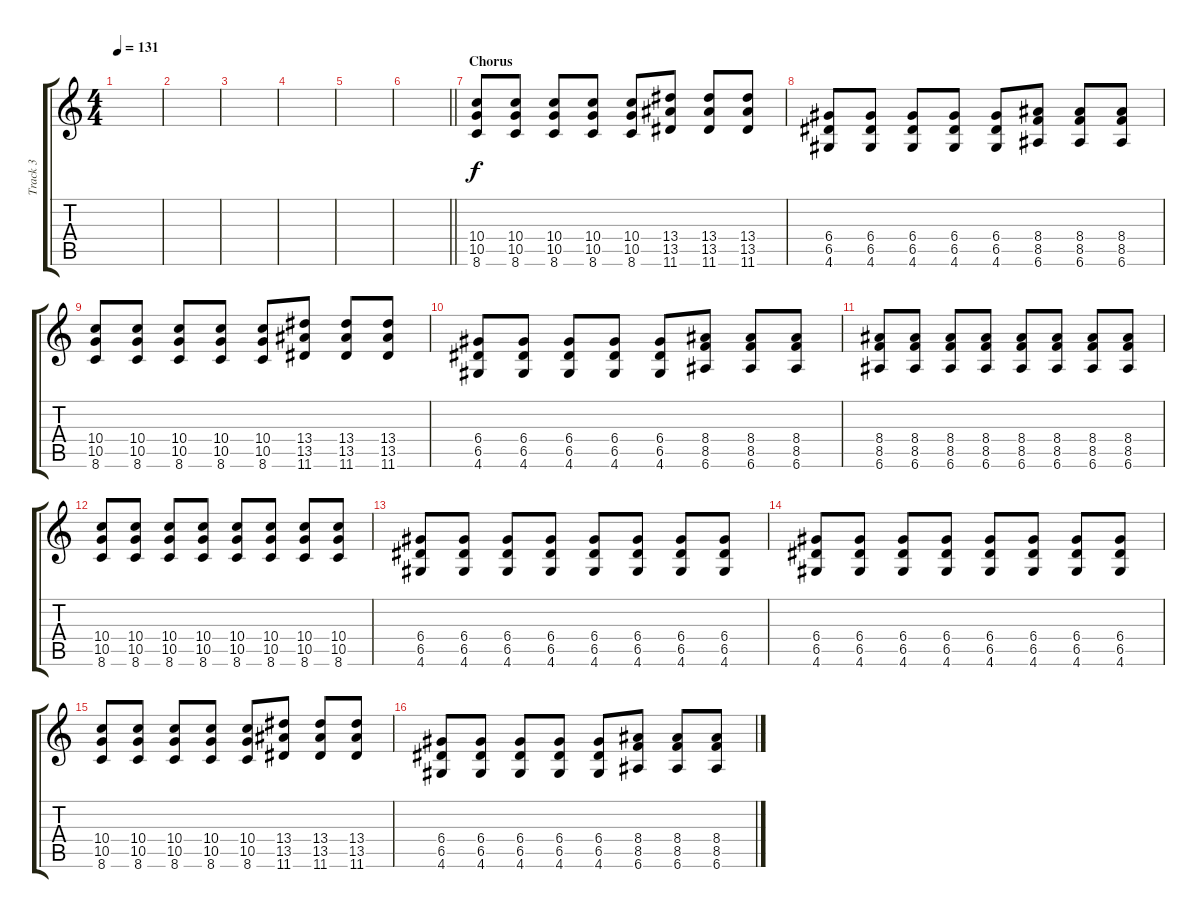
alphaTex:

\track ("Track 3" "Track 3") {instrument overdrivenguitar}
\staff {score tabs}
\tuning (E4 B3 G3 D3 A2 E2) {hide}
\ts (4 4)
\tempo 131
\clef g2
\ks c
|
|
|
|
|
\barLineRight lightlight
|
\section ("" "Chorus")
(10.4 10.5 8.6).8 (10.4 10.5 8.6).8 (10.4 10.5 8.6).8 (10.4 10.5 8.6).8 (10.4 10.5 8.6).8 (13.4 13.5 11.6).8 (13.4 13.5 11.6).8 (13.4 13.5 11.6).8 |
(6.4 6.5 4.6).8 (6.4 6.5 4.6).8 (6.4 6.5 4.6).8 (6.4 6.5 4.6).8 (6.4 6.5 4.6).8 (8.4 8.5 6.6).8 (8.4 8.5 6.6).8 (8.4 8.5 6.6).8 |
(10.4 10.5 8.6).8 (10.4 10.5 8.6).8 (10.4 10.5 8.6).8 (10.4 10.5 8.6).8 (10.4 10.5 8.6).8 (13.4 13.5 11.6).8 (13.4 13.5 11.6).8 (13.4 13.5 11.6).8 |
(6.4 6.5 4.6).8 (6.4 6.5 4.6).8 (6.4 6.5 4.6).8 (6.4 6.5 4.6).8 (6.4 6.5 4.6).8 (8.4 8.5 6.6).8 (8.4 8.5 6.6).8 (8.4 8.5 6.6).8 |
(8.4 8.5 6.6).8 (8.4 8.5 6.6).8 (8.4 8.5 6.6).8 (8.4 8.5 6.6).8 (8.4 8.5 6.6).8 (8.4 8.5 6.6).8 (8.4 8.5 6.6).8 (8.4 8.5 6.6).8 |
(10.4 10.5 8.6).8 (10.4 10.5 8.6).8 (10.4 10.5 8.6).8 (10.4 10.5 8.6).8 (10.4 10.5 8.6).8 (10.4 10.5 8.6).8 (10.4 10.5 8.6).8 (10.4 10.5 8.6).8 |
(6.4 6.5 4.6).8 (6.4 6.5 4.6).8 (6.4 6.5 4.6).8 (6.4 6.5 4.6).8 (6.4 6.5 4.6).8 (6.4 6.5 4.6).8 (6.4 6.5 4.6).8 (6.4 6.5 4.6).8 |
(6.4 6.5 4.6).8 (6.4 6.5 4.6).8 (6.4 6.5 4.6).8 (6.4 6.5 4.6).8 (6.4 6.5 4.6).8 (6.4 6.5 4.6).8 (6.4 6.5 4.6).8 (6.4 6.5 4.6).8 |
(10.4 10.5 8.6).8 (10.4 10.5 8.6).8 (10.4 10.5 8.6).8 (10.4 10.5 8.6).8 (10.4 10.5 8.6).8 (13.4 13.5 11.6).8 (13.4 13.5 11.6).8 (13.4 13.5 11.6).8 |
(6.4 6.5 4.6).8 (6.4 6.5 4.6).8 (6.4 6.5 4.6).8 (6.4 6.5 4.6).8 (6.4 6.5 4.6).8 (8.4 8.5 6.6).8 (8.4 8.5 6.6).8 (8.4 8.5 6.6).8
